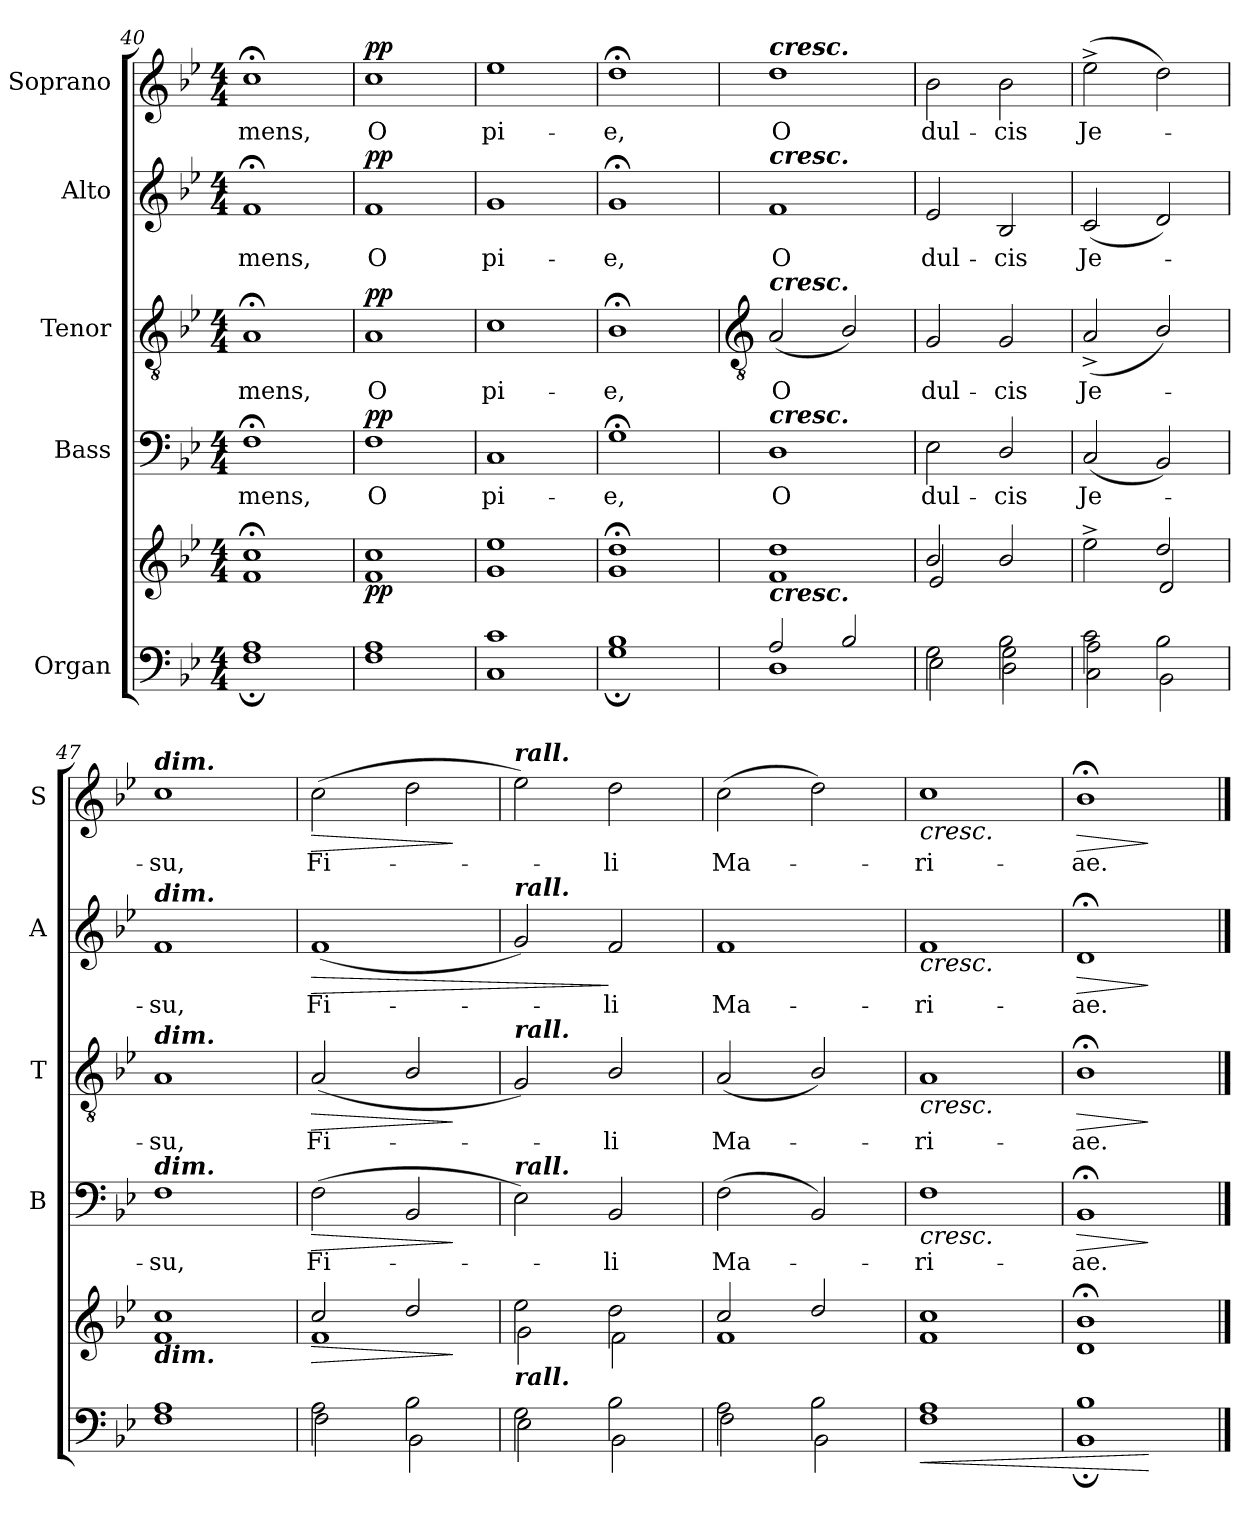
**kern	**kern	**dynam	**kern	**text	**dynam	**kern	**text	**dynam	**kern	**text	**dynam	**kern	**text	**dynam
*part5	*part5	*part5	*part4	*part4	*part4	*part3	*part3	*part3	*part2	*part2	*part2	*part1	*part1	*part1
*staff6	*staff5	*staff5/6	*staff4	*staff4	*staff4	*staff3	*staff3	*staff3	*staff2	*staff2	*staff2	*staff1	*staff1	*staff1
*I"Organ	*	*	*I"Bass	*	*	*I"Tenor	*	*	*I"Alto	*	*	*I"Soprano	*	*
*	*	*	*I'B	*	*	*I'T	*	*	*I'A	*	*	*I'S	*	*
*clefF4	*clefG2	*	*clefF4	*	*	*clefGv2	*	*	*clefG2	*	*	*clefG2	*	*
*k[b-e-]	*k[b-e-]	*	*k[b-e-]	*	*	*k[b-e-]	*	*	*k[b-e-]	*	*	*k[b-e-]	*	*
*B-:	*B-:	*	*B-:	*	*	*B-:	*	*	*B-:	*	*	*B-:	*	*
*M4/4	*M4/4	*	*M4/4	*	*	*M4/4	*	*	*M4/4	*	*	*M4/4	*	*
=40	=40	=40	=40	=40	=40	=40	=40	=40	=40	=40	=40	=40	=40	=40
*^	*^	*	*	*	*	*	*	*	*	*	*	*	*	*
!	!	!	!	!	!	!LO:LY:b	!	!	!LO:LY:b	!	!	!LO:LY:b	!	!	!LO:LY:b	!
1A/	1F;\	1cc;</	1f\	.	1F;<	-mens,	.	1A;<	-mens,	.	1f;<	-mens,	.	1cc;<	-mens,	.
=41	=41	=41	=41	=41	=41	=41	=41	=41	=41	=41	=41	=41	=41	=41	=41	=41
!	!	!	!	!LO:DY:b	!	!LO:LY:b	!LO:DY:b	!	!LO:LY:b	!LO:DY:b	!	!LO:LY:b	!LO:DY:b	!	!LO:LY:b	!LO:DY:b
1A/	1F\	1cc/	1f\	pp	1F	O	pp	1A	O	pp	1f	O	pp	1cc	O	pp
=42	=42	=42	=42	=42	=42	=42	=42	=42	=42	=42	=42	=42	=42	=42	=42	=42
!	!	!	!	!	!	!LO:LY:b	!	!	!LO:LY:b	!	!	!LO:LY:b	!	!	!LO:LY:b	!
1c/	1C\	1ee-/	1g\	.	1C	pi-	.	1c	pi-	.	1g	pi-	.	1ee-	pi-	.
=43	=43	=43	=43	=43	=43	=43	=43	=43	=43	=43	=43	=43	=43	=43	=43	=43
!	!	!	!	!	!	!LO:LY:b	!	!	!LO:LY:b	!	!	!LO:LY:b	!	!	!LO:LY:b	!
1B-/	1G;\	1dd;</	1g\	.	1G;<	-e,	.	1B-;<	-e,	.	1g;<	-e,	.	1dd;<	-e,	.
!!LO:LB:g=z
=44	=44	=44	=44	=44	=44	=44	=44	=44	=44	=44	=44	=44	=44	=44	=44	=44
*	*	*	*	*	*	*	*	*clefGv2	*	*	*	*	*	*	*	*
!	!	!	!	!	!	!	!	!	!	!	!	!	!	!LO:TX:a:Bi:t=cresc.	!	!
!	!	!	!	!	!	!	!	!	!	!	!LO:TX:a:Bi:t=cresc.	!	!	!	!	!
!	!	!	!	!	!	!	!	!LO:TX:a:Bi:t=cresc.	!	!	!	!	!	!	!	!
!	!	!	!	!	!LO:TX:a:Bi:t=cresc.	!	!	!	!	!	!	!	!	!	!	!
!	!	!LO:TX:b:Bi:t=cresc.	!	!	!	!	!	!	!	!	!	!	!	!	!	!
!	!	!	!	!	!	!LO:LY:b	!	!	!LO:LY:b	!	!	!LO:LY:b	!	!	!LO:LY:b	!
2A/	1D\	1dd/	1f\	.	1D	O	.	(<2A	O	.	1f	O	.	1dd	O	.
2B-/	.	.	.	.	.	.	.	2B-/)	.	.	.	.	.	.	.	.
=45	=45	=45	=45	=45	=45	=45	=45	=45	=45	=45	=45	=45	=45	=45	=45	=45
*	*^	*	*	*	*	*	*	*	*	*	*	*	*	*	*	*
!	!	!	!	!	!	!	!LO:LY:b	!	!	!LO:LY:b	!	!	!LO:LY:b	!	!	!LO:LY:b	!
2ryy	2G\	2E-\	2b-/	2e-/	.	2E-	dul-	.	2G	dul-	.	2e-	dul-	.	2b-	dul-	.
!	!	!	!	!	!	!	!LO:LY:b	!	!	!LO:LY:b	!	!	!LO:LY:b	!	!	!LO:LY:b	!
2B-\	2G\	2D\	2b-/	2ryy	.	2D/	-cis	.	2G	-cis	.	2B-	-cis	.	2b-	-cis	.
=46	=46	=46	=46	=46	=46	=46	=46	=46	=46	=46	=46	=46	=46	=46	=46	=46	=46
!	!	!	!	!	!	!	!LO:LY:b	!	!	!LO:LY:b	!	!	!LO:LY:b	!	!	!LO:LY:b	!
2c\	2A\	2C\	2ee-^\	2ryy	.	(<2C	Je-	.	(<2A^	Je-	.	(<2c	Je-	.	(>2ee-^	Je-	.
2ryy	2B-\	2BB-\	2dd/	2d/	.	2BB-)	.	.	2B-/)	.	.	2d)	.	.	2dd)	.	.
=47	=47	=47	=47	=47	=47	=47	=47	=47	=47	=47	=47	=47	=47	=47	=47	=47	=47
!	!	!	!	!	!	!	!	!	!	!	!	!	!	!	!LO:TX:a:Bi:t=dim.	!	!
!	!	!	!	!	!	!	!	!	!	!	!	!LO:TX:a:Bi:t=dim.	!	!	!	!	!
!	!	!	!	!	!	!	!	!	!LO:TX:a:Bi:t=dim.	!	!	!	!	!	!	!	!
!	!	!	!	!	!	!LO:TX:a:Bi:t=dim.	!	!	!	!	!	!	!	!	!	!	!
!	!	!	!LO:TX:b:Bi:t=dim.	!	!	!	!	!	!	!	!	!	!	!	!	!	!
!	!	!	!	!	!	!	!LO:LY:b	!	!	!LO:LY:b	!	!	!LO:LY:b	!	!	!LO:LY:b	!
*	*v	*v	*	*	*	*	*	*	*	*	*	*	*	*	*	*	*
1A/	1F\	1cc/	1f\	.	1F	su,	.	1A	su,	.	1f	su,	.	1cc	su,	.
=48	=48	=48	=48	=48	=48	=48	=48	=48	=48	=48	=48	=48	=48	=48	=48	=48
!	!	!	!	!LO:HP:b	!	!LO:LY:b	!LO:HP:b	!	!LO:LY:b	!LO:HP:b	!	!LO:LY:b	!LO:HP:b	!	!LO:LY:b	!LO:HP:b
2A\	2F\	2cc/	1f\	>	(>2F	Fi-	>	(<2A	Fi-	>	(<1f	Fi-	>	(>2cc	Fi-	>
2B-\	2BB-\	2dd/	.	.	2BB-	.	.	2B-/	.	.	.	.	.	2dd	.	.
*v	*v	*	*	*	*	*	*	*	*	*	*	*	*	*	*	*
*	*v	*v	*	*	*	*	*	*	*	*	*	*	*	*	*
.	.	]	.	.	]	.	.	]	.	.	.	.	.	]
=49	=49	=49	=49	=49	=49	=49	=49	=49	=49	=49	=49	=49	=49	=49
*^	*^	*	*	*	*	*	*	*	*	*	*	*	*	*
!	!	!	!	!	!	!	!	!	!	!	!	!	!	!LO:TX:a:Bi:t=rall.	!	!
!	!	!	!	!	!	!	!	!	!	!	!LO:TX:a:Bi:t=rall.	!	!	!	!	!
!	!	!	!	!	!	!	!	!LO:TX:a:Bi:t=rall.	!	!	!	!	!	!	!	!
!	!	!	!	!	!LO:TX:a:Bi:t=rall.	!	!	!	!	!	!	!	!	!	!	!
!	!	!LO:TX:b:Bi:t=rall.	!	!	!	!	!	!	!	!	!	!	!	!	!	!
2G\	2E-\	2ee-\	2g\	.	2E-)	.	.	2G)	.	.	2g)	.	.	2ee-)	.	.
!	!	!	!	!	!	!LO:LY:b	!	!	!LO:LY:b	!	!	!LO:LY:b	!	!	!LO:LY:b	!
2B-\	2BB-\	2dd\	2f\	.	2BB-	li	.	2B-/	li	.	2f	li	]	2dd	li	.
=50	=50	=50	=50	=50	=50	=50	=50	=50	=50	=50	=50	=50	=50	=50	=50	=50
!	!	!	!	!	!	!LO:LY:b	!	!	!LO:LY:b	!	!	!LO:LY:b	!	!	!LO:LY:b	!
2A\	2F\	2cc/	1f\	.	(<2F	Ma-	.	(<2A	Ma-	.	1f	Ma-	.	(>2cc	Ma-	.
2B-\	2BB-\	2dd/	.	.	2BB-)	.	.	2B-/)	.	.	.	.	.	2dd)	.	.
=51	=51	=51	=51	=51	=51	=51	=51	=51	=51	=51	=51	=51	=51	=51	=51	=51
!	!	!	!	!LO:HP:b=2	!	!	!	!	!	!	!	!	!	!	!	!
!	!	!	!	!LO:HP:n=1:b	!	!LO:LY:b	!LO:HP:b	!	!LO:LY:b	!LO:HP:b	!	!LO:LY:b	!LO:HP:b	!	!LO:LY:b	!LO:HP:b
1A/	1F\	1cc/	1f\	> <	1F	ri-	<	1A	ri-	<	1f	-ri-	<	1cc	ri-	<
=52	=52	=52	=52	=52	=52	=52	=52	=52	=52	=52	=52	=52	=52	=52	=52	=52
!	!	!	!	!	!	!LO:LY:b	!LO:HP:b	!	!LO:LY:b	!LO:HP:b	!	!LO:LY:b	!LO:HP:b	!	!LO:LY:b	!LO:HP:b
1B-/	1BB-;\	1b-;</	1d\	.	1BB-;<	-ae.	>	1B-;<	-ae.	>	1d;<	-ae.	>	1b-;<	-ae.	>
*v	*v	*	*	*	*	*	*	*	*	*	*	*	*	*	*	*
*	*v	*v	*	*	*	*	*	*	*	*	*	*	*	*	*
.	.	[ ]	.	.	[ ]	.	.	[ ]	.	.	[ ]	.	.	[ ]
==	==	==	==	==	==	==	==	==	==	==	==	==	==	==
*-	*-	*-	*-	*-	*-	*-	*-	*-	*-	*-	*-	*-	*-	*-
